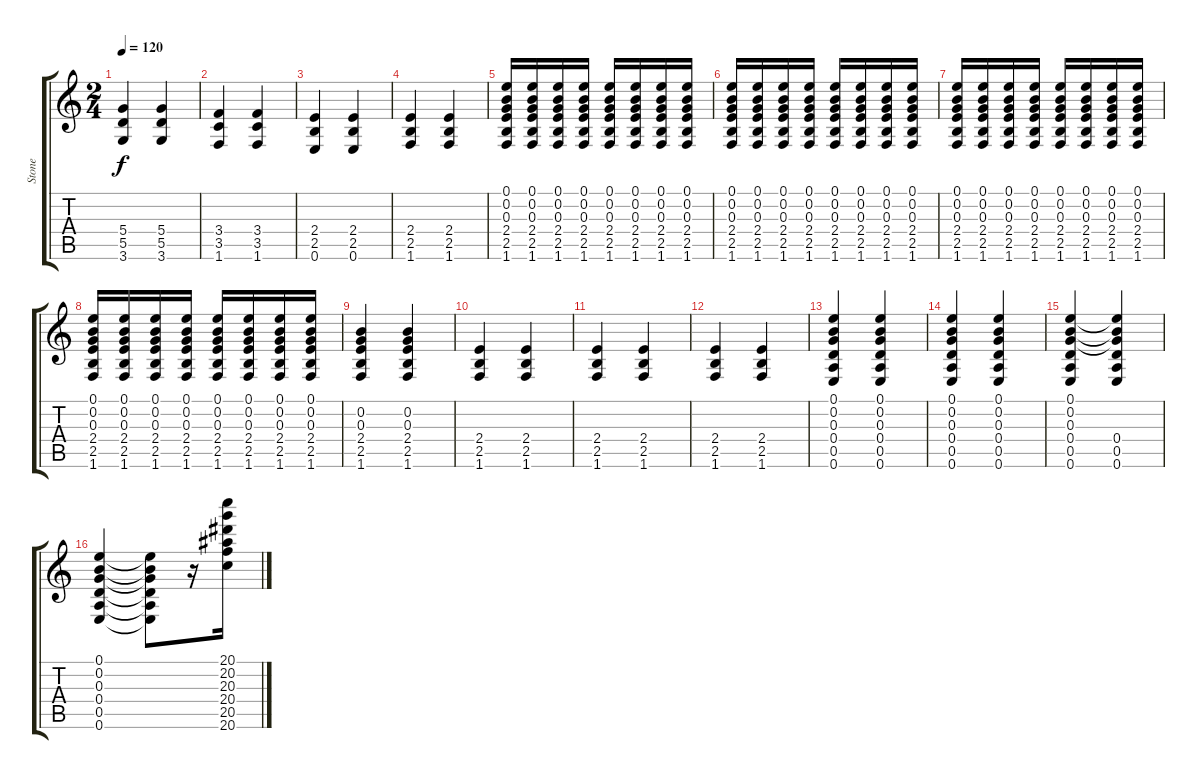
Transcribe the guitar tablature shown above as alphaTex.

\track ("Stone" "Stone") {instrument overdrivenguitar}
\staff {score tabs}
\tuning (E4 B3 G3 D3 A2 E2) {hide}
\ts (2 4)
\tempo 120
\clef g2
\ks c
(5.4 5.5 3.6).4{dy f} (5.4 5.5 3.6).4 |
(3.4 3.5 1.6).4 (3.4 3.5 1.6).4 |
(2.4 2.5 0.6).4 (2.4 2.5 0.6).4 |
(2.4 2.5 1.6).4 (2.4 2.5 1.6).4 |
(0.1 0.2 0.3 2.4 2.5 1.6).16 (0.1 0.2 0.3 2.4 2.5 1.6).16 (0.1 0.2 0.3 2.4 2.5 1.6).16 (0.1 0.2 0.3 2.4 2.5 1.6).16 (0.1 0.2 0.3 2.4 2.5 1.6).16 (0.1 0.2 0.3 2.4 2.5 1.6).16 (0.1 0.2 0.3 2.4 2.5 1.6).16 (0.1 0.2 0.3 2.4 2.5 1.6).16 |
(0.1 0.2 0.3 2.4 2.5 1.6).16 (0.1 0.2 0.3 2.4 2.5 1.6).16 (0.1 0.2 0.3 2.4 2.5 1.6).16 (0.1 0.2 0.3 2.4 2.5 1.6).16 (0.1 0.2 0.3 2.4 2.5 1.6).16 (0.1 0.2 0.3 2.4 2.5 1.6).16 (0.1 0.2 0.3 2.4 2.5 1.6).16 (0.1 0.2 0.3 2.4 2.5 1.6).16 |
(0.1 0.2 0.3 2.4 2.5 1.6).16 (0.1 0.2 0.3 2.4 2.5 1.6).16 (0.1 0.2 0.3 2.4 2.5 1.6).16 (0.1 0.2 0.3 2.4 2.5 1.6).16 (0.1 0.2 0.3 2.4 2.5 1.6).16 (0.1 0.2 0.3 2.4 2.5 1.6).16 (0.1 0.2 0.3 2.4 2.5 1.6).16 (0.1 0.2 0.3 2.4 2.5 1.6).16 |
(0.1 0.2 0.3 2.4 2.5 1.6).16 (0.1 0.2 0.3 2.4 2.5 1.6).16 (0.1 0.2 0.3 2.4 2.5 1.6).16 (0.1 0.2 0.3 2.4 2.5 1.6).16 (0.1 0.2 0.3 2.4 2.5 1.6).16 (0.1 0.2 0.3 2.4 2.5 1.6).16 (0.1 0.2 0.3 2.4 2.5 1.6).16 (0.1 0.2 0.3 2.4 2.5 1.6).16 |
(0.2 0.3 2.4 2.5 1.6).4 (0.2 0.3 2.4 2.5 1.6).4 |
(2.4 2.5 1.6).4 (2.4 2.5 1.6).4 |
(2.4 2.5 1.6).4 (2.4 2.5 1.6).4 |
(2.4 2.5 1.6).4 (2.4 2.5 1.6).4 |
(0.1 0.2 0.3 0.4 0.5 0.6).4 (0.1 0.2 0.3 0.4 0.5 0.6).4 |
(0.1 0.2 0.3 0.4 0.5 0.6).4 (0.1 0.2 0.3 0.4 0.5 0.6).4 |
(0.1 0.2 0.3 0.4 0.5 0.6).4 (0.1{t} 0.2{t} 0.3{t} 0.4 0.5 0.6).4 |
(0.1 0.2 0.3 0.4 0.5 0.6).4 (0.1{t} 0.2{t} 0.3{t} 0.4{t} 0.5{t} 0.6{t}).8 r.16 (20.1 20.2 20.3 20.4 20.5 20.6).16
